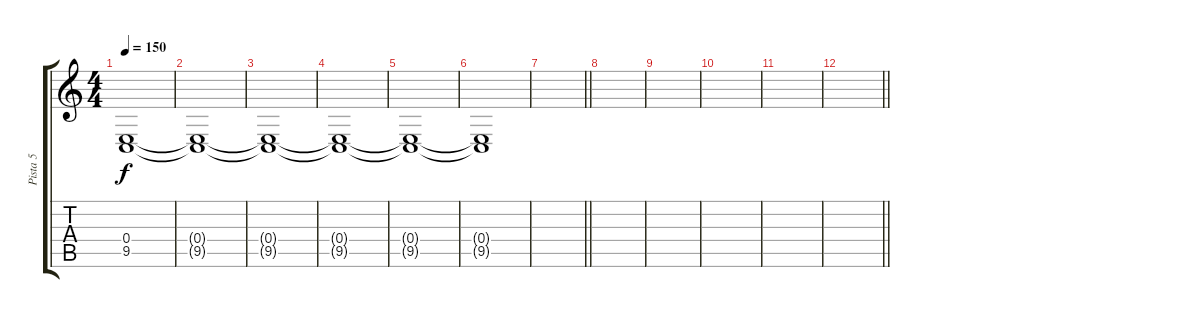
\track ("Pista 5" "Pista 5") {instrument synthstrings1}
\staff {score tabs}
\tuning (E4 C4 G3 C3 G2 C2) {hide}
\ts (4 4)
\tempo 150
\clef g2
\ks c
(0.4{t} 9.5{t}).1{dy f} |
(0.4{t} 9.5{t}).1 |
(0.4{t} 9.5{t}).1 |
(0.4{t} 9.5{t}).1 |
(0.4{t} 9.5{t}).1 |
(0.4{t} 9.5{t}).1 |
\barLineRight lightlight
|
|
|
|
|
\barLineRight lightlight
